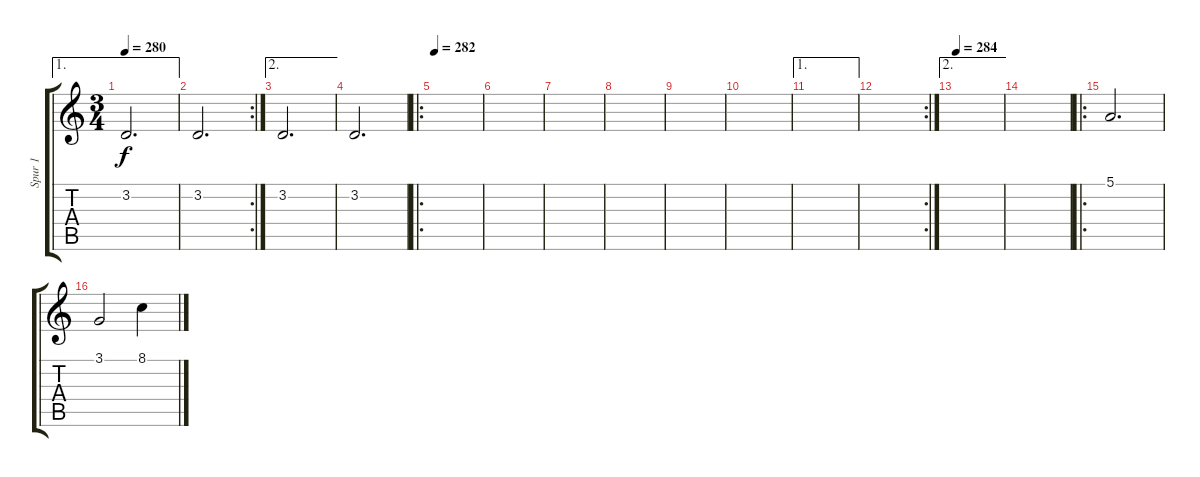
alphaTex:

\track ("Spur 1" "Spur 1") {instrument bagpipe}
\staff {score tabs}
\tuning (E4 B3 G3 D3 A2 E2) {hide}
\ae 1
\ts (3 4)
\tempo 280
\clef g2
\ks c
3.2.2{d dy f} |
\rc 2
3.2.2{d} |
\ae 2
3.2.2{d} |
3.2.2{d} |
\ro
\tempo 282
|
|
|
|
|
|
\ae 1
|
\rc 2
|
\ae 2
\tempo 284
|
|
\ro
5.1.2{d} |
3.1.2 8.1.4
